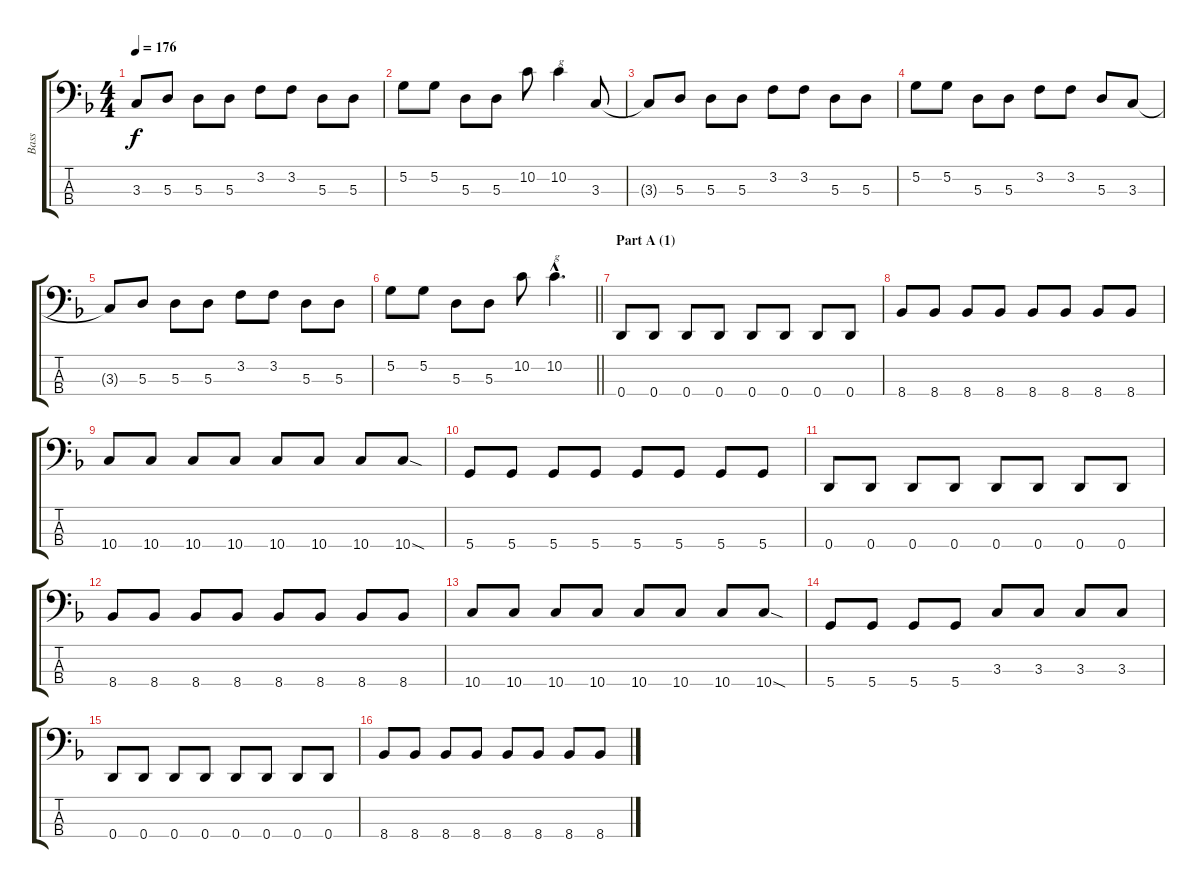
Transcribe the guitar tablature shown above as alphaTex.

\track ("Bass" "Bass") {instrument electricbasspick}
\staff {score tabs}
\tuning (G2 D2 A1 D1) {hide}
\ts (4 4)
\tempo 176
\clef f4
\ks f
3.3{t}.8{dy f} 5.3.8 5.3.8 5.3.8 3.2.8 3.2.8 5.3.8 5.3.8 |
5.2.8 5.2.8 5.3.8 5.3.8 10.2.8 10.2.4{txt "g"} 3.3.8 |
3.3{t}.8 5.3.8 5.3.8 5.3.8 3.2.8 3.2.8 5.3.8 5.3.8 |
5.2.8 5.2.8 5.3.8 5.3.8 3.2.8 3.2.8 5.3.8 3.3.8 |
3.3{t}.8 5.3.8 5.3.8 5.3.8 3.2.8 3.2.8 5.3.8 5.3.8 |
\barLineRight lightlight
5.2.8 5.2.8 5.3.8 5.3.8 10.2.8 10.2{hac}.4{d txt "g"} |
\section ("" "Part A (1)")
0.4.8 0.4.8 0.4.8 0.4.8 0.4.8 0.4.8 0.4.8 0.4.8 |
8.4.8 8.4.8 8.4.8 8.4.8 8.4.8 8.4.8 8.4.8 8.4.8 |
10.4.8 10.4.8 10.4.8 10.4.8 10.4.8 10.4.8 10.4.8 10.4{sod}.8 |
5.4.8 5.4.8 5.4.8 5.4.8 5.4.8 5.4.8 5.4.8 5.4.8 |
0.4.8 0.4.8 0.4.8 0.4.8 0.4.8 0.4.8 0.4.8 0.4.8 |
8.4.8 8.4.8 8.4.8 8.4.8 8.4.8 8.4.8 8.4.8 8.4.8 |
10.4.8 10.4.8 10.4.8 10.4.8 10.4.8 10.4.8 10.4.8 10.4{sod}.8 |
5.4.8 5.4.8 5.4.8 5.4.8 3.3.8 3.3.8 3.3.8 3.3.8 |
0.4.8 0.4.8 0.4.8 0.4.8 0.4.8 0.4.8 0.4.8 0.4.8 |
8.4.8 8.4.8 8.4.8 8.4.8 8.4.8 8.4.8 8.4.8 8.4.8
